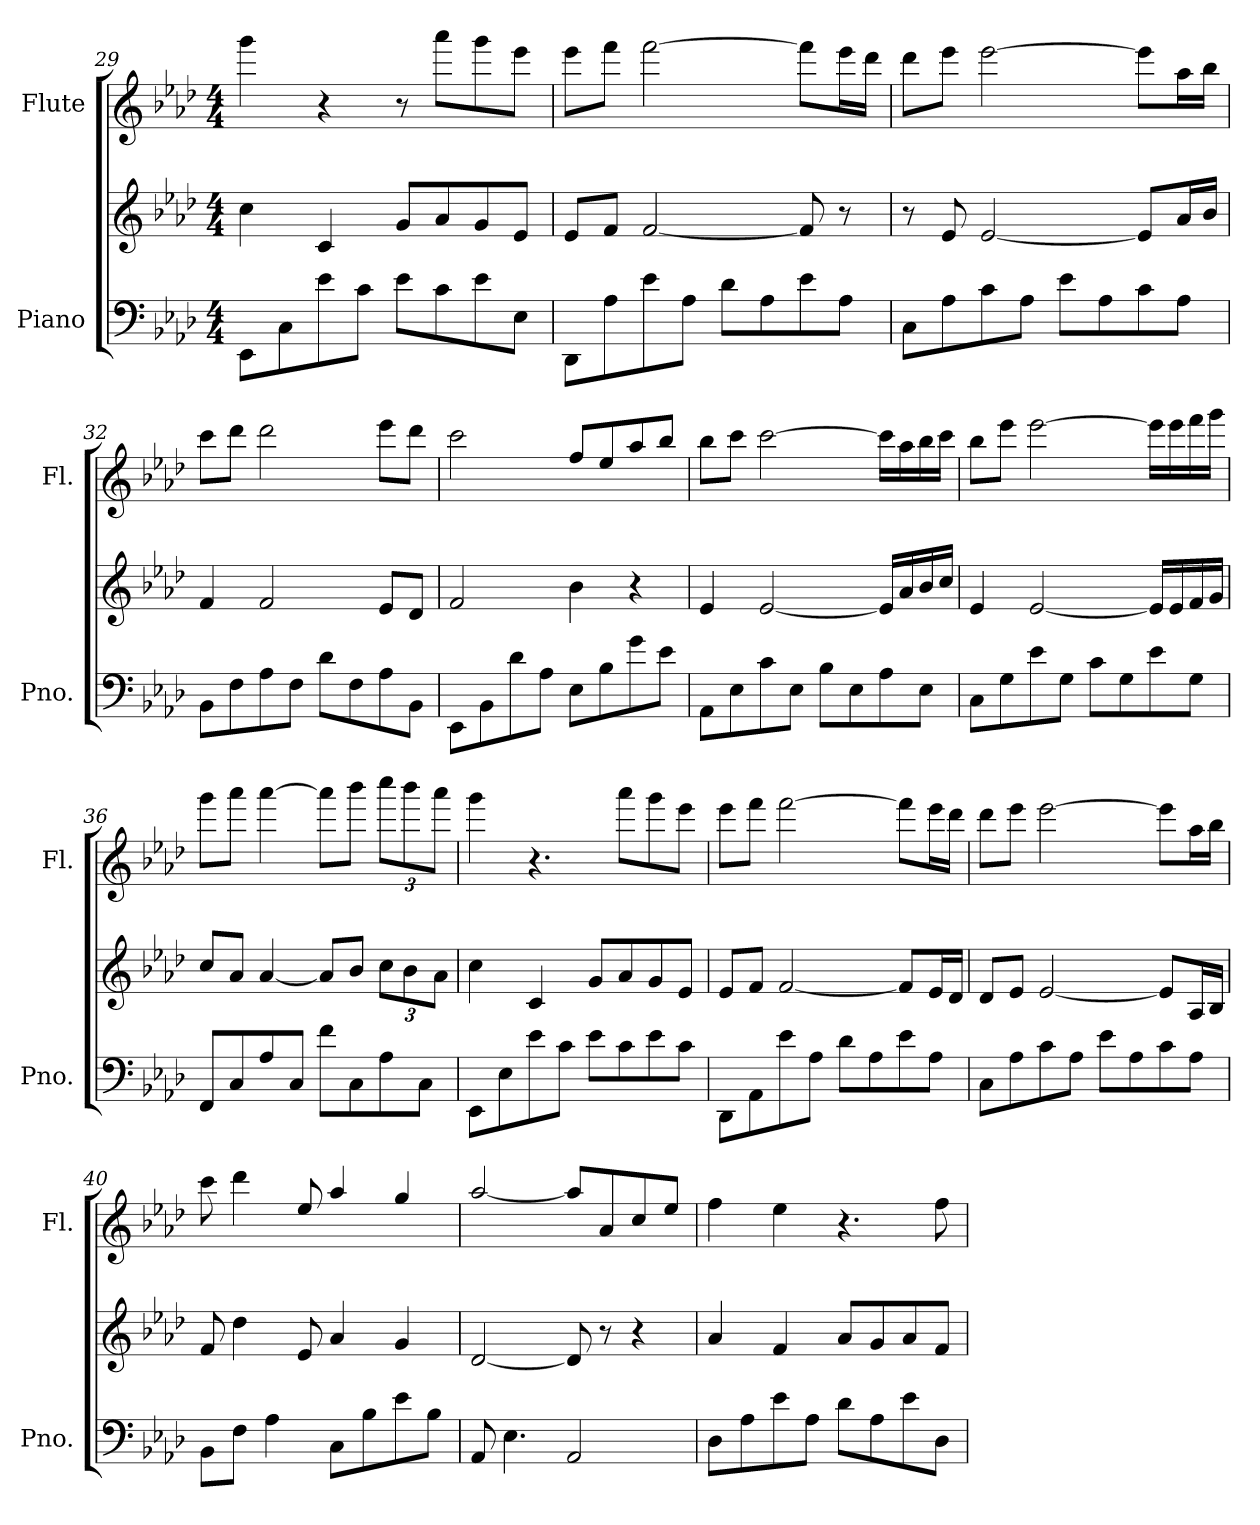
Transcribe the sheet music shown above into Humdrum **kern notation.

**kern	**kern	**kern
*part2	*part2	*part1
*staff3	*staff2	*staff1
*I"Piano	*	*I"Flute
*I'Pno.	*	*I'Fl.
*clefF4	*clefG2	*clefG2
*k[b-e-a-d-]	*k[b-e-a-d-]	*k[b-e-a-d-]
*M4/4	*M4/4	*M4/4
=29	=29	=29
8EE-\L	4cc\	4ggg\
8C\	.	.
8e-\	4c/	4r
8c\J	.	.
8e-\L	8g/L	8r
8c\	8a-/	8aaa-\L
8e-\	8g/	8ggg\
8E-\J	8e-/J	8eee-\J
!!LO:PB:g=z
=30	=30	=30
8DD-\L	8e-/L	8eee-\L
8A-\	8f/J	8fff\J
8e-\	[2f/	[2fff\
8A-\J	.	.
8d-\L	.	.
8A-\	.	.
8e-\	8f/]	8fff\L]
8A-\J	8r	16eee-\L
.	.	16ddd-\JJ
=31	=31	=31
8C\L	8r	8ddd-\L
8A-\	8e-/	8eee-\J
8c\	[2e-/	[2eee-\
8A-\J	.	.
8e-\L	.	.
8A-\	.	.
8c\	8e-/L]	8eee-\L]
8A-\J	16a-/L	16aa-\L
.	16b-/JJ	16bb-\JJ
=32	=32	=32
8BB-\L	4f/	8ccc\L
8F\	.	8ddd-\J
8A-\	2f/	2ddd-\
8F\J	.	.
8d-\L	.	.
8F\	.	.
8A-\	8e-/L	8eee-\L
8BB-\J	8d-/J	8ddd-\J
=33	=33	=33
8EE-\L	2f/	2ccc\
8BB-\	.	.
8d-\	.	.
8A-\J	.	.
8E-\L	4b-\	8ff/L
8B-\	.	8ee-/
8g\	4r	8aa-/
8e-\J	.	8bb-/J
!!LO:LB:g=z
=34	=34	=34
8AA-\L	4e-/	8bb-\L
8E-\	.	8ccc\J
8c\	[2e-/	[2ccc\
8E-\J	.	.
8B-\L	.	.
8E-\	.	.
8A-\	16e-/LL]	16ccc\LL]
.	16a-/	16aa-\
8E-\J	16b-/	16bb-\
.	16cc/JJ	16ccc\JJ
=35	=35	=35
8C\L	4e-/	8bb-\L
8G\	.	8eee-\J
8e-\	[2e-/	[2eee-\
8G\J	.	.
8c\L	.	.
8G\	.	.
8e-\	16e-/LL]	16eee-\LL]
.	16e-/	16eee-\
8G\J	16f/	16fff\
.	16g/JJ	16ggg\JJ
=36	=36	=36
8FF/L	8cc/L	8ggg\L
8C/	8a-/J	8aaa-\J
8A-/	[4a-/	[4aaa-\
8C/J	.	.
8f\L	8a-/L]	8aaa-\L]
8C\	8b-/J	8bbb-\J
*	*Xbrackettup	*Xbrackettup
8A-\	12cc\L	12cccc\L
.	12b-\	12bbb-\
8C\J	.	.
.	12a-\J	12aaa-\J
=37	=37	=37
8EE-\L	4cc\	4ggg\
8E-\	.	.
8e-\	4c/	4.r
8c\J	.	.
8e-\L	8g/L	.
8c\	8a-/	8aaa-\L
8e-\	8g/	8ggg\
8c\J	8e-/J	8eee-\J
!!LO:LB:g=z
=38	=38	=38
8DD-\L	8e-/L	8eee-\L
8AA-\	8f/J	8fff\J
8e-\	[2f/	[2fff\
8A-\J	.	.
8d-\L	.	.
8A-\	.	.
8e-\	8f/L]	8fff\L]
8A-\J	16e-/L	16eee-\L
.	16d-/JJ	16ddd-\JJ
=39	=39	=39
8C\L	8d-/L	8ddd-\L
8A-\	8e-/J	8eee-\J
8c\	[2e-/	[2eee-\
8A-\J	.	.
8e-\L	.	.
8A-\	.	.
8c\	8e-/L]	8eee-\L]
8A-\J	16A-/L	16aa-\L
.	16B-/JJ	16bb-\JJ
=40	=40	=40
8BB-\L	8f/	8ccc\
8F\J	4dd-\	4ddd-\
4A-\	.	.
.	8e-/	8ee-/
8C\L	4a-/	4aa-/
8B-\	.	.
8e-\	4g/	4gg/
8B-\J	.	.
=41	=41	=41
8AA-/	[2d-/	[2aa-/
4.E-\	.	.
2AA-/	8d-/]	8aa-/L]
.	8r	8a-/
.	4r	8cc/
.	.	8ee-/J
!!LO:LB:g=z
=42	=42	=42
8D-\L	4a-/	4ff\
8A-\	.	.
8e-\	4f/	4ee-\
8A-\J	.	.
8d-\L	8a-/L	4.r
8A-\	8g/	.
8e-\	8a-/	.
8D-\J	8f/J	8ff\
=	=	=
*-	*-	*-
